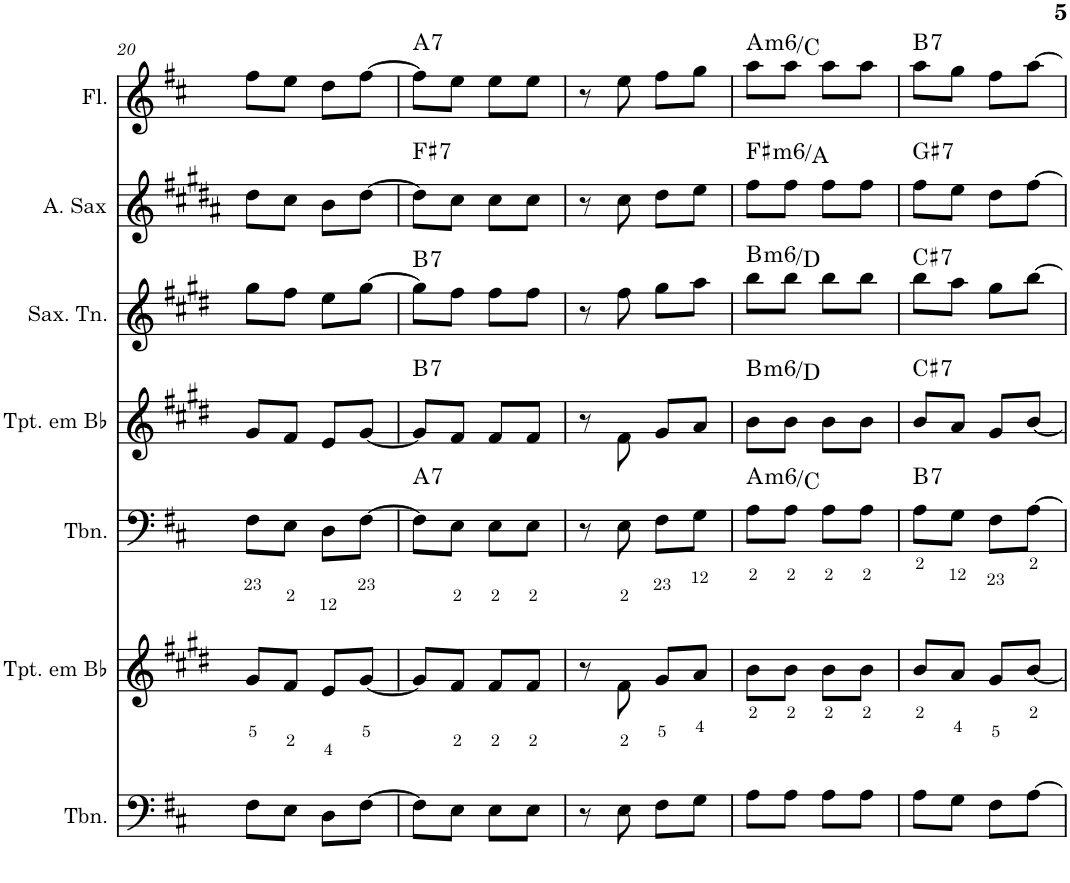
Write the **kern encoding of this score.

**kern	**kern	**kern	**harte	**kern	**harte	**kern	**harte	**kern	**harte	**kern	**harte
*part7	*part6	*part5	*part5	*part4	*part4	*part3	*part3	*part2	*part2	*part1	*part1
*staff7	*staff6	*staff5	*	*staff4	*	*staff3	*	*staff2	*	*staff1	*
*I"Trombone	*I"Trompete em Bb	*I"Trombone	*	*I"Trompete em Bb	*	*I"Saxofone Tenor	*	*I"Saxofone Alto	*	*I"Flauta Transversal	*
*I'Tbn.	*I'Tpt. em Bb	*I'Tbn.	*	*I'Tpt. em Bb	*	*I'Sax. Tn.	*	*	*	*I'Fl.	*
!!LO:PB:g=z
*clefF4	*clefG2	*clefF4	*	*clefG2	*	*clefG2	*	*clefG2	*	*clefG2	*
*	*Trd1c2	*	*	*Trd1c2	*	*Trd8c14	*	*Trd5c9	*	*	*
*k[f#c#]	*k[f#c#g#d#]	*k[f#c#]	*	*k[f#c#g#d#]	*	*k[f#c#g#d#]	*	*k[f#c#g#d#a#]	*	*k[f#c#]	*
*D:	*E:	*D:	*	*E:	*	*E:	*	*B:	*	*D:	*
*M2/4	*M2/4	*M2/4	*	*M2/4	*	*M2/4	*	*M2/4	*	*M2/4	*
=20	=20	=20	=20	=20	=20	=20	=20	=20	=20	=20	=20
8F#\L	8g#/L	8F#\L	.	8g#/L	.	8gg#\L	.	8dd#\L	.	8ff#\L	.
8E\J	8f#/J	8E\J	.	8f#/J	.	8ff#\J	.	8cc#\J	.	8ee\J	.
8D\L	8e/L	8D\L	.	8e/L	.	8ee\L	.	8b\L	.	8dd\L	.
[8F#\J	[8g#/J	[8F#\J	.	[8g#/J	.	[8gg#\J	.	[8dd#\J	.	[8ff#\J	.
=21	=21	=21	=21	=21	=21	=21	=21	=21	=21	=21	=21
!	!	!	!LO:H:kt=7	!	!LO:H:kt=7	!	!LO:H:kt=7	!	!LO:H:kt=7	!	!LO:H:kt=7
8F#\L]	8g#/L]	8F#\L]	A:7	8g#/L]	B:7	8gg#\L]	B:7	8dd#\L]	F#:7	8ff#\L]	A:7
8E\J	8f#/J	8E\J	.	8f#/J	.	8ff#\J	.	8cc#\J	.	8ee\J	.
8E\L	8f#/L	8E\L	.	8f#/L	.	8ff#\L	.	8cc#\L	.	8ee\L	.
8E\J	8f#/J	8E\J	.	8f#/J	.	8ff#\J	.	8cc#\J	.	8ee\J	.
=22	=22	=22	=22	=22	=22	=22	=22	=22	=22	=22	=22
8r	8r	8r	.	8r	.	8r	.	8r	.	8r	.
8E\	8f#\	8E\	.	8f#\	.	8ff#\	.	8cc#\	.	8ee\	.
8F#\L	8g#/L	8F#\L	.	8g#/L	.	8gg#\L	.	8dd#\L	.	8ff#\L	.
8G\J	8a/J	8G\J	.	8a/J	.	8aa\J	.	8ee\J	.	8gg\J	.
=23	=23	=23	=23	=23	=23	=23	=23	=23	=23	=23	=23
!	!	!	!LO:H:kt=m6	!	!LO:H:kt=m6	!	!LO:H:kt=m6	!	!LO:H:kt=m6	!	!LO:H:kt=m6
8A\L	8b\L	8A\L	A:min6/b3	8b\L	B:min6/b3	8bb\L	B:min6/b3	8ff#\L	F#:min6/b3	8aa\L	A:min6/b3
8A\J	8b\J	8A\J	.	8b\J	.	8bb\J	.	8ff#\J	.	8aa\J	.
8A\L	8b\L	8A\L	.	8b\L	.	8bb\L	.	8ff#\L	.	8aa\L	.
8A\J	8b\J	8A\J	.	8b\J	.	8bb\J	.	8ff#\J	.	8aa\J	.
=24	=24	=24	=24	=24	=24	=24	=24	=24	=24	=24	=24
!	!	!	!LO:H:kt=7	!	!LO:H:kt=7	!	!LO:H:kt=7	!	!LO:H:kt=7	!	!LO:H:kt=7
8A\L	8b/L	8A\L	B:7	8b/L	C#:7	8bb\L	C#:7	8ff#\L	G#:7	8aa\L	B:7
8G\J	8a/J	8G\J	.	8a/J	.	8aa\J	.	8ee\J	.	8gg\J	.
8F#\L	8g#/L	8F#\L	.	8g#/L	.	8gg#\L	.	8dd#\L	.	8ff#\L	.
[8A\J	[8b/J	[8A\J	.	[8b/J	.	[8bb\J	.	[8ff#\J	.	[8aa\J	.
=	=	=	=	=	=	=	=	=	=	=	=
*-	*-	*-	*-	*-	*-	*-	*-	*-	*-	*-	*-
